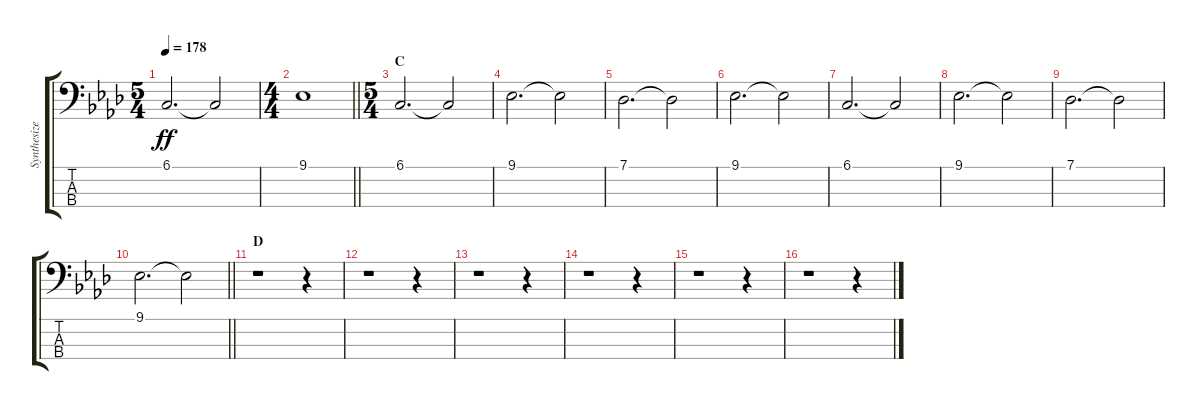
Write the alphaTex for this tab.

\track ("Synthesizer II" "Synthesize") {instrument pad2warm}
\staff {score tabs}
\tuning (Gb2 Db2 Ab1 Db1) {hide}
\ts (5 4)
\tempo 178
\clef f4
\ks ab
6.1.2{d dy ff} 6.1{t}.2 |
\ts (4 4)
\barLineRight lightlight
9.1.1 |
\ts (5 4)
\section ("" "C")
6.1.2{d} 6.1{t}.2 |
9.1.2{d} 9.1{t}.2 |
7.1.2{d} 7.1{t}.2 |
9.1.2{d} 9.1{t}.2 |
6.1.2{d} 6.1{t}.2 |
9.1.2{d} 9.1{t}.2 |
7.1.2{d} 7.1{t}.2 |
\barLineRight lightlight
9.1.2{d} 9.1{t}.2 |
\section ("" "D")
r.1 r.4 |
r.1 r.4 |
r.1 r.4 |
r.1 r.4 |
r.1 r.4 |
r.1 r.4
